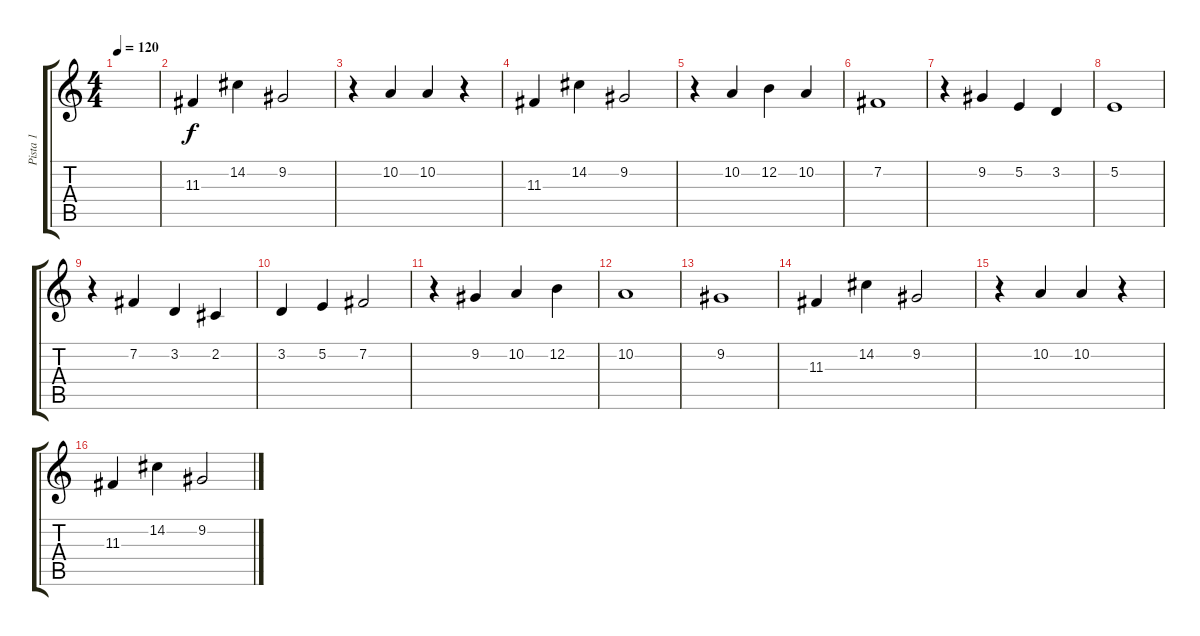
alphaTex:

\track ("Pista 1" "Pista 1") {instrument electricgrandpiano}
\staff {score tabs}
\tuning (E4 B3 G3 D3 A2 E2) {hide}
\ts (4 4)
\tempo 120
\clef g2
\ks c
|
11.3.4 14.2.4 9.2.2 |
r.4 10.2.4 10.2.4 r.4 |
11.3.4 14.2.4 9.2.2 |
r.4 10.2.4 12.2.4 10.2.4 |
7.2.1 |
r.4 9.2.4 5.2.4 3.2.4 |
5.2.1 |
r.4 7.2.4 3.2.4 2.2.4 |
3.2.4 5.2.4 7.2.2 |
r.4 9.2.4 10.2.4 12.2.4 |
10.2.1 |
9.2.1 |
11.3.4 14.2.4 9.2.2 |
r.4 10.2.4 10.2.4 r.4 |
11.3.4 14.2.4 9.2.2
